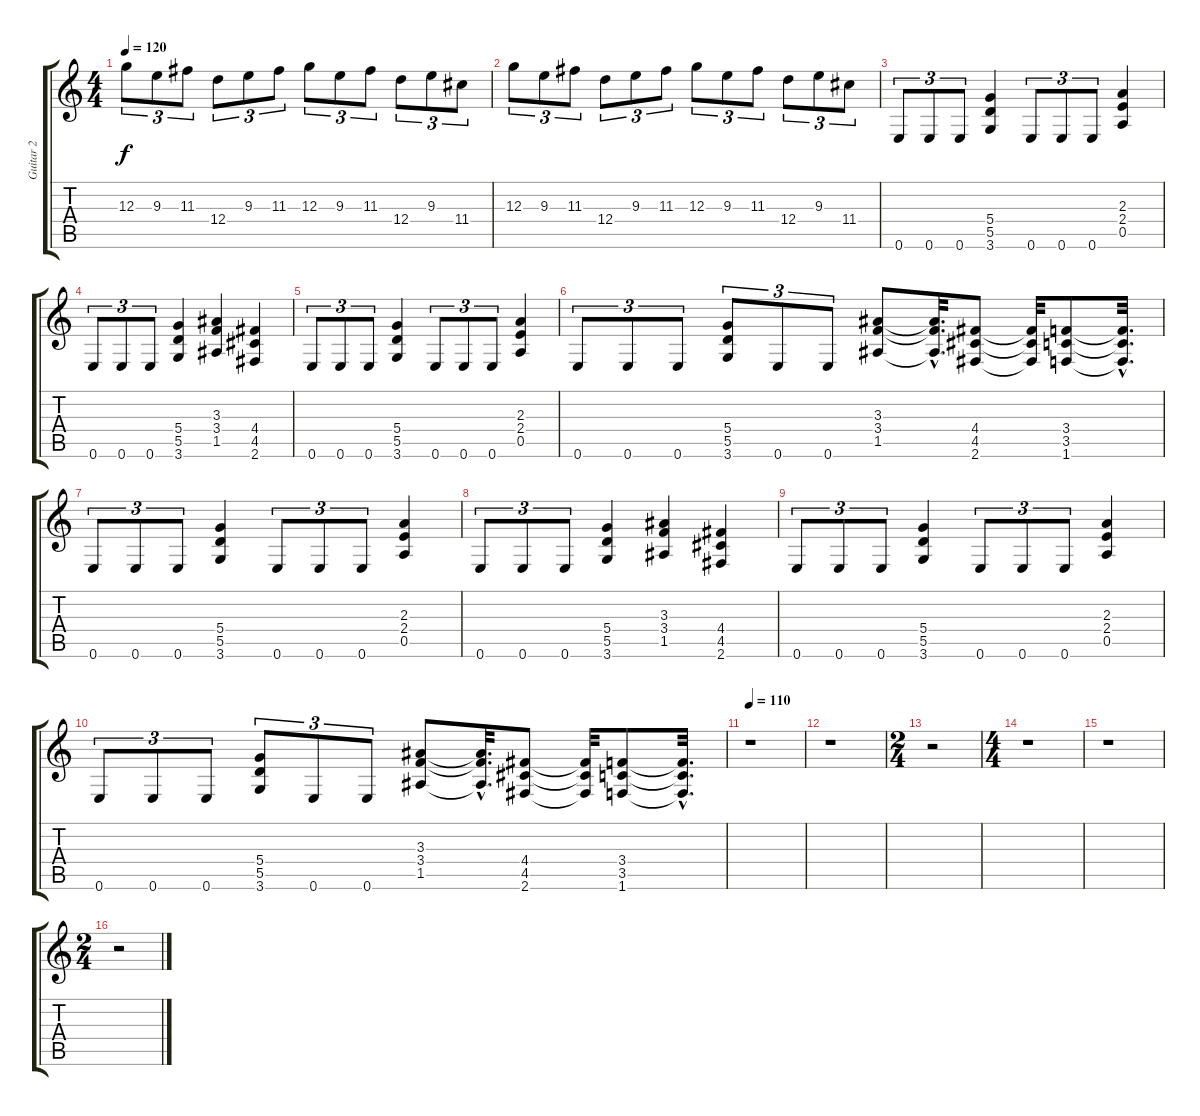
\track ("Guitar 2" "Guitar 2") {instrument electricguitarclean}
\staff {score tabs}
\tuning (E4 B3 G3 D3 A2 E2) {hide}
\ts (4 4)
\tempo 120
\clef g2
\ks c
12.3.8{tu (3 2) dy f} 9.3.8{tu (3 2)} 11.3.8{tu (3 2)} 12.4.8{tu (3 2)} 9.3.8{tu (3 2)} 11.3.8{tu (3 2)} 12.3.8{tu (3 2)} 9.3.8{tu (3 2)} 11.3.8{tu (3 2)} 12.4.8{tu (3 2)} 9.3.8{tu (3 2)} 11.4.8{tu (3 2)} |
12.3.8{tu (3 2)} 9.3.8{tu (3 2)} 11.3.8{tu (3 2)} 12.4.8{tu (3 2)} 9.3.8{tu (3 2)} 11.3.8{tu (3 2)} 12.3.8{tu (3 2)} 9.3.8{tu (3 2)} 11.3.8{tu (3 2)} 12.4.8{tu (3 2)} 9.3.8{tu (3 2)} 11.4.8{tu (3 2)} |
0.6.8{tu (3 2)} 0.6.8{tu (3 2)} 0.6.8{tu (3 2)} (5.4 5.5 3.6).4 0.6.8{tu (3 2)} 0.6.8{tu (3 2)} 0.6.8{tu (3 2)} (2.3 2.4 0.5).4 |
0.6.8{tu (3 2)} 0.6.8{tu (3 2)} 0.6.8{tu (3 2)} (5.4 5.5 3.6).4 (3.3 3.4 1.5).4 (4.4 4.5 2.6).4 |
0.6.8{tu (3 2)} 0.6.8{tu (3 2)} 0.6.8{tu (3 2)} (5.4 5.5 3.6).4 0.6.8{tu (3 2)} 0.6.8{tu (3 2)} 0.6.8{tu (3 2)} (2.3 2.4 0.5).4 |
0.6.8{tu (3 2)} 0.6.8{tu (3 2)} 0.6.8{tu (3 2)} (5.4 5.5 3.6).8{tu (3 2)} 0.6.8{tu (3 2)} 0.6.8{tu (3 2)} (3.3 3.4 1.5).8 (3.3{hac t} 3.4{hac t} 1.5{hac t}).32{d} (4.4 4.5 2.6).8 (4.4{t} 4.5{t} 2.6{t}).32 (3.4 3.5 1.6).8 (3.4{hac t} 3.5{hac t} 1.6{hac t}).32{d} |
0.6.8{tu (3 2)} 0.6.8{tu (3 2)} 0.6.8{tu (3 2)} (5.4 5.5 3.6).4 0.6.8{tu (3 2)} 0.6.8{tu (3 2)} 0.6.8{tu (3 2)} (2.3 2.4 0.5).4 |
0.6.8{tu (3 2)} 0.6.8{tu (3 2)} 0.6.8{tu (3 2)} (5.4 5.5 3.6).4 (3.3 3.4 1.5).4 (4.4 4.5 2.6).4 |
0.6.8{tu (3 2)} 0.6.8{tu (3 2)} 0.6.8{tu (3 2)} (5.4 5.5 3.6).4 0.6.8{tu (3 2)} 0.6.8{tu (3 2)} 0.6.8{tu (3 2)} (2.3 2.4 0.5).4 |
0.6.8{tu (3 2)} 0.6.8{tu (3 2)} 0.6.8{tu (3 2)} (5.4 5.5 3.6).8{tu (3 2)} 0.6.8{tu (3 2)} 0.6.8{tu (3 2)} (3.3 3.4 1.5).8 (3.3{hac t} 3.4{hac t} 1.5{hac t}).32{d} (4.4 4.5 2.6).8 (4.4{t} 4.5{t} 2.6{t}).32 (3.4 3.5 1.6).8 (3.4{hac t} 3.5{hac t} 1.6{hac t}).32{d} |
\tempo 110
r.1 |
r.1 |
\ts (2 4)
r.2 |
\ts (4 4)
r.1 |
r.1 |
\ts (2 4)
r.2
